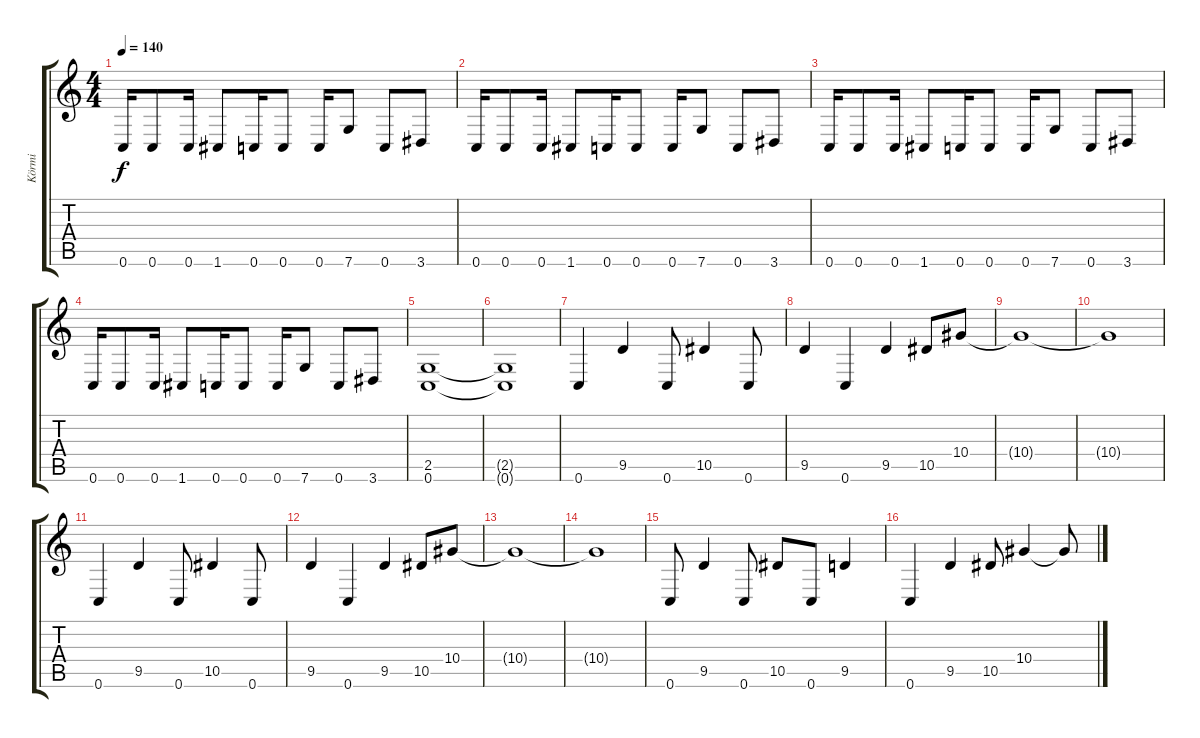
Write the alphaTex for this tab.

\track ("Körmi" "Körmi") {instrument distortionguitar}
\staff {score tabs}
\tuning (C4 G3 Eb3 Bb2 F2 C2) {hide}
\ts (4 4)
\tempo 140
\clef g2
\ks c
0.6.16{dy f} 0.6.8 0.6.16 1.6.8 0.6.16 0.6.8 0.6.16 7.6.8 0.6.8 3.6.8 |
0.6.16 0.6.8 0.6.16 1.6.8 0.6.16 0.6.8 0.6.16 7.6.8 0.6.8 3.6.8 |
0.6.16 0.6.8 0.6.16 1.6.8 0.6.16 0.6.8 0.6.16 7.6.8 0.6.8 3.6.8 |
0.6.16 0.6.8 0.6.16 1.6.8 0.6.16 0.6.8 0.6.16 7.6.8 0.6.8 3.6.8 |
(2.5 0.6).1 |
(2.5{t} 0.6{t}).1 |
0.6.4 9.5.4 0.6.8 10.5.4 0.6.8 |
9.5.4 0.6.4 9.5.4 10.5.8 10.4.8 |
10.4{t}.1 |
10.4{t}.1 |
0.6.4 9.5.4 0.6.8 10.5.4 0.6.8 |
9.5.4 0.6.4 9.5.4 10.5.8 10.4.8 |
10.4{t}.1 |
10.4{t}.1 |
0.6.8 9.5.4 0.6.8 10.5.8 0.6.8 9.5.4 |
0.6.4 9.5.4 10.5.8 10.4.4 10.4{t}.8
